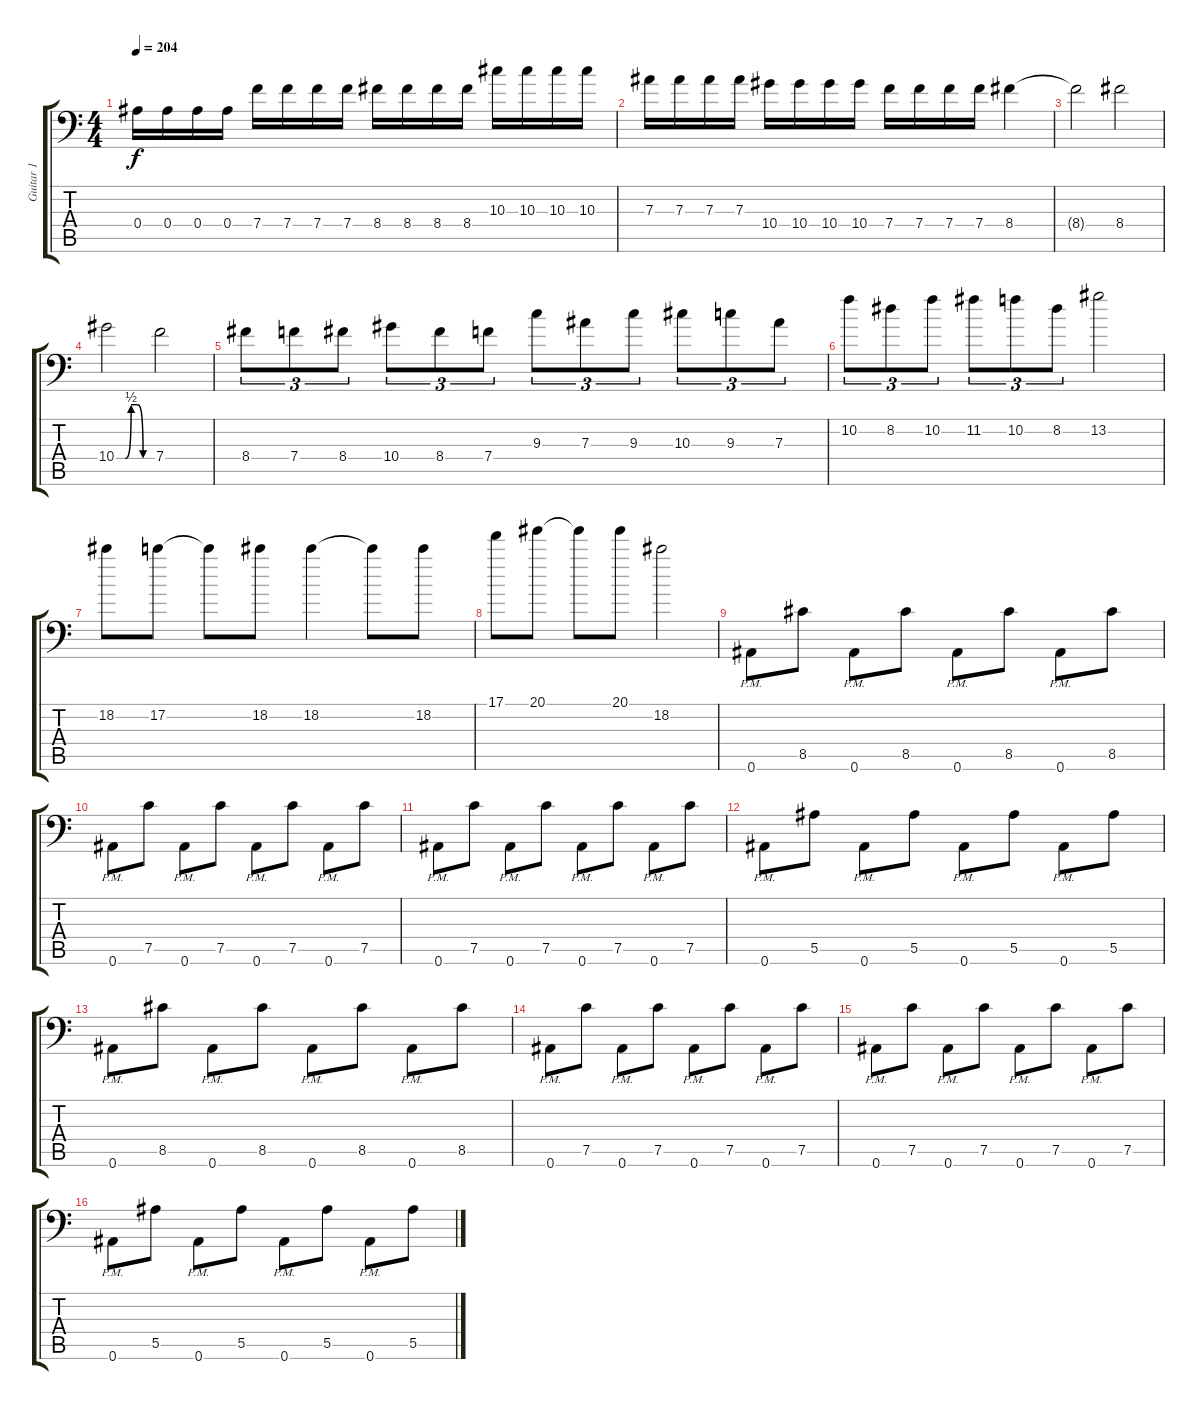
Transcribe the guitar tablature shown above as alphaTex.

\track ("Guitar 1" "Guitar 1") {instrument distortionguitar}
\staff {score tabs}
\tuning (C4 G3 Eb3 Bb2 F2 Bb1) {hide}
\ts (4 4)
\tempo 204
\clef f4
\ks c
0.4.16{dy f} 0.4.16 0.4.16 0.4.16 7.4.16 7.4.16 7.4.16 7.4.16 8.4.16 8.4.16 8.4.16 8.4.16 10.3.16 10.3.16 10.3.16 10.3.16 |
7.3.16 7.3.16 7.3.16 7.3.16 10.4.16 10.4.16 10.4.16 10.4.16 7.4.16 7.4.16 7.4.16 7.4.16 8.4.4 |
8.4{t}.2 8.4.2 |
10.4{be (custom 0 0 15 0 25 2 35 2 45 0 60 0)}.2 7.4.2 |
8.4.8{tu (3 2)} 7.4.8{tu (3 2)} 8.4.8{tu (3 2)} 10.4.8{tu (3 2)} 8.4.8{tu (3 2)} 7.4.8{tu (3 2)} 9.3.8{tu (3 2)} 7.3.8{tu (3 2)} 9.3.8{tu (3 2)} 10.3.8{tu (3 2)} 9.3.8{tu (3 2)} 7.3.8{tu (3 2)} |
10.2.8{tu (3 2)} 8.2.8{tu (3 2)} 10.2.8{tu (3 2)} 11.2.8{tu (3 2)} 10.2.8{tu (3 2)} 8.2.8{tu (3 2)} 13.2.2 |
18.2.8 17.2.8 17.2{t}.8 18.2.8 18.2.4 18.2{t}.8 18.2.8 |
17.1.8 20.1.8 20.1{t}.8 20.1.8 18.2.2 |
0.6{pm}.8 8.5.8 0.6{pm}.8 8.5.8 0.6{pm}.8 8.5.8 0.6{pm}.8 8.5.8 |
0.6{pm}.8 7.5.8 0.6{pm}.8 7.5.8 0.6{pm}.8 7.5.8 0.6{pm}.8 7.5.8 |
0.6{pm}.8 7.5.8 0.6{pm}.8 7.5.8 0.6{pm}.8 7.5.8 0.6{pm}.8 7.5.8 |
0.6{pm}.8 5.5.8 0.6{pm}.8 5.5.8 0.6{pm}.8 5.5.8 0.6{pm}.8 5.5.8 |
0.6{pm}.8 8.5.8 0.6{pm}.8 8.5.8 0.6{pm}.8 8.5.8 0.6{pm}.8 8.5.8 |
0.6{pm}.8 7.5.8 0.6{pm}.8 7.5.8 0.6{pm}.8 7.5.8 0.6{pm}.8 7.5.8 |
0.6{pm}.8 7.5.8 0.6{pm}.8 7.5.8 0.6{pm}.8 7.5.8 0.6{pm}.8 7.5.8 |
0.6{pm}.8 5.5.8 0.6{pm}.8 5.5.8 0.6{pm}.8 5.5.8 0.6{pm}.8 5.5.8
